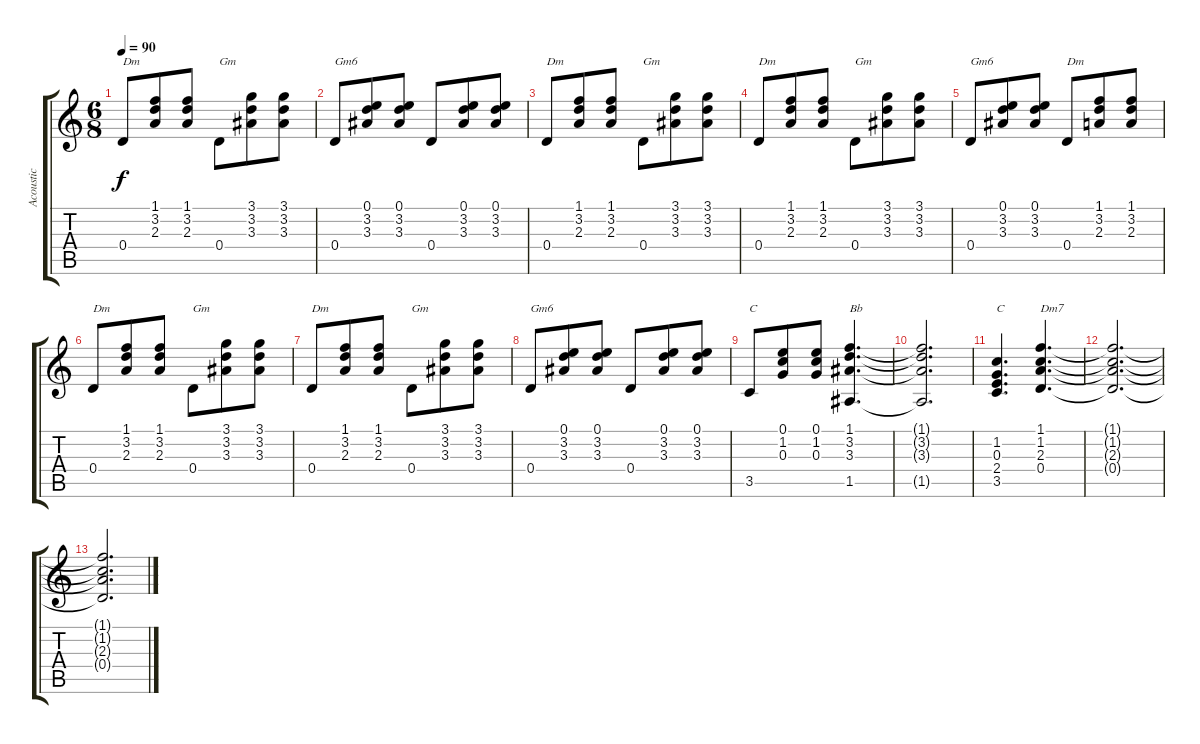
\track ("Acoustic" "Acoustic") {instrument acousticguitarsteel}
\staff {score tabs}
\tuning (E4 B3 G3 D3 A2 E2) {hide}
\ts (6 8)
\tempo 90
\clef g2
\ks c
0.4.8{txt "Dm" dy f} (1.1 3.2 2.3).8 (1.1 3.2 2.3).8 0.4.8{txt "Gm"} (3.1 3.2 3.3).8 (3.1 3.2 3.3).8 |
0.4.8{txt "Gm6"} (0.1 3.2 3.3).8 (0.1 3.2 3.3).8 0.4.8 (0.1 3.2 3.3).8 (0.1 3.2 3.3).8 |
0.4.8{txt "Dm"} (1.1 3.2 2.3).8 (1.1 3.2 2.3).8 0.4.8{txt "Gm"} (3.1 3.2 3.3).8 (3.1 3.2 3.3).8 |
0.4.8{txt "Dm"} (1.1 3.2 2.3).8 (1.1 3.2 2.3).8 0.4.8{txt "Gm"} (3.1 3.2 3.3).8 (3.1 3.2 3.3).8 |
0.4.8{txt "Gm6"} (0.1 3.2 3.3).8 (0.1 3.2 3.3).8 0.4.8{txt "Dm"} (1.1 3.2 2.3).8 (1.1 3.2 2.3).8 |
0.4.8{txt "Dm"} (1.1 3.2 2.3).8 (1.1 3.2 2.3).8 0.4.8{txt "Gm"} (3.1 3.2 3.3).8 (3.1 3.2 3.3).8 |
0.4.8{txt "Dm"} (1.1 3.2 2.3).8 (1.1 3.2 2.3).8 0.4.8{txt "Gm"} (3.1 3.2 3.3).8 (3.1 3.2 3.3).8 |
0.4.8{txt "Gm6"} (0.1 3.2 3.3).8 (0.1 3.2 3.3).8 0.4.8 (0.1 3.2 3.3).8 (0.1 3.2 3.3).8 |
3.5.8{txt "C"} (0.1 1.2 0.3).8 (0.1 1.2 0.3).8 (1.1 3.2 3.3 1.5).4{d txt "Bb"} |
(1.1{t} 3.2{t} 3.3{t} 1.5{t}).2{d} |
(1.2 0.3 2.4 3.5).4{d txt "C"} (1.1 1.2 2.3 0.4).4{d txt "Dm7"} |
(1.1{t} 1.2{t} 2.3{t} 0.4{t}).2{d} |
(1.1{t} 1.2{t} 2.3{t} 0.4{t}).2{d}
